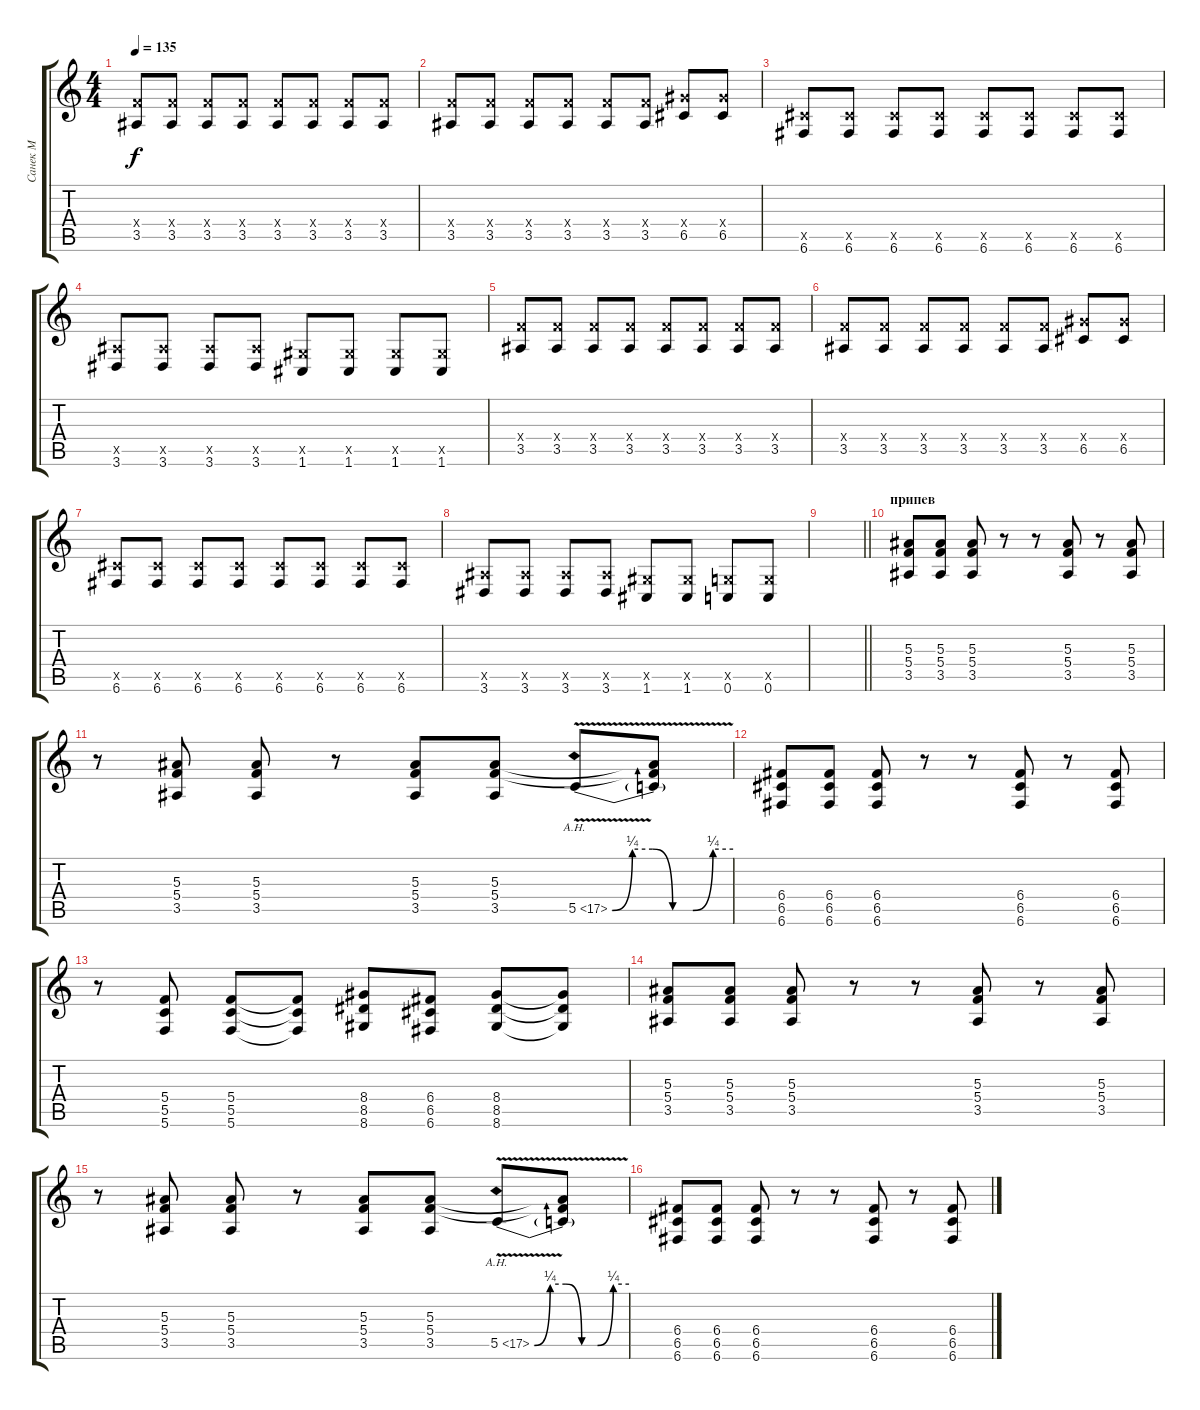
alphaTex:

\track ("Санек М" "Санек М") {instrument overdrivenguitar}
\staff {score tabs}
\tuning (D4 A3 F3 C3 G2 C2) {hide}
\ts (4 4)
\tempo 135
\clef g2
\ks c
(5.4{x} 3.5).8{dy f} (5.4{x} 3.5).8 (5.4{x} 3.5).8 (5.4{x} 3.5).8 (5.4{x} 3.5).8 (5.4{x} 3.5).8 (5.4{x} 3.5).8 (5.4{x} 3.5).8 |
(5.4{x} 3.5).8 (5.4{x} 3.5).8 (5.4{x} 3.5).8 (5.4{x} 3.5).8 (5.4{x} 3.5).8 (5.4{x} 3.5).8 (8.4{x} 6.5).8 (8.4{x} 6.5).8 |
(6.5{x} 6.6).8 (6.5{x} 6.6).8 (6.5{x} 6.6).8 (6.5{x} 6.6).8 (6.5{x} 6.6).8 (6.5{x} 6.6).8 (6.5{x} 6.6).8 (6.5{x} 6.6).8 |
(3.5{x} 3.6).8 (3.5{x} 3.6).8 (3.5{x} 3.6).8 (3.5{x} 3.6).8 (1.5{x} 1.6).8 (1.5{x} 1.6).8 (1.5{x} 1.6).8 (1.5{x} 1.6).8 |
(5.4{x} 3.5).8 (5.4{x} 3.5).8 (5.4{x} 3.5).8 (5.4{x} 3.5).8 (5.4{x} 3.5).8 (5.4{x} 3.5).8 (5.4{x} 3.5).8 (5.4{x} 3.5).8 |
(5.4{x} 3.5).8 (5.4{x} 3.5).8 (5.4{x} 3.5).8 (5.4{x} 3.5).8 (5.4{x} 3.5).8 (5.4{x} 3.5).8 (8.4{x} 6.5).8 (8.4{x} 6.5).8 |
(6.5{x} 6.6).8 (6.5{x} 6.6).8 (6.5{x} 6.6).8 (6.5{x} 6.6).8 (6.5{x} 6.6).8 (6.5{x} 6.6).8 (6.5{x} 6.6).8 (6.5{x} 6.6).8 |
(3.5{x} 3.6).8 (3.5{x} 3.6).8 (3.5{x} 3.6).8 (3.5{x} 3.6).8 (1.5{x} 1.6).8 (1.5{x} 1.6).8 (0.5{x} 0.6).8 (0.5{x} 0.6).8 |
\barLineRight lightlight
|
\section ("" "припев")
(5.3 5.4 3.5).8 (5.3 5.4 3.5).8 (5.3 5.4 3.5).8 r.8 r.8 (5.3 5.4 3.5).8 r.8 (5.3 5.4 3.5).8 |
r.8 (5.3 5.4 3.5).8 (5.3 5.4 3.5).8 r.8 (5.3 5.4 3.5).8 (5.3 5.4 3.5).8 5.5{be (custom 0 0 10 1 20 1 30 0 40 0 50 1 60 1) ah 12 v}.8 (5.3{t} 5.4{t} 5.5{t}).8 |
(6.4 6.5 6.6).8 (6.4 6.5 6.6).8 (6.4 6.5 6.6).8 r.8 r.8 (6.4 6.5 6.6).8 r.8 (6.4 6.5 6.6).8 |
r.8 (5.4 5.5 5.6).8 (5.4 5.5 5.6).8 (5.4{t} 5.5{t} 5.6{t}).8 (8.4 8.5 8.6).8 (6.4 6.5 6.6).8 (8.4 8.5 8.6).8 (8.4{t} 8.5{t} 8.6{t}).8 |
(5.3 5.4 3.5).8 (5.3 5.4 3.5).8 (5.3 5.4 3.5).8 r.8 r.8 (5.3 5.4 3.5).8 r.8 (5.3 5.4 3.5).8 |
r.8 (5.3 5.4 3.5).8 (5.3 5.4 3.5).8 r.8 (5.3 5.4 3.5).8 (5.3 5.4 3.5).8 5.5{be (custom 0 0 10 1 20 1 30 0 40 0 50 1 60 1) ah 12 v}.8 (5.3{t} 5.4{t} 5.5{t}).8 |
(6.4 6.5 6.6).8 (6.4 6.5 6.6).8 (6.4 6.5 6.6).8 r.8 r.8 (6.4 6.5 6.6).8 r.8 (6.4 6.5 6.6).8
